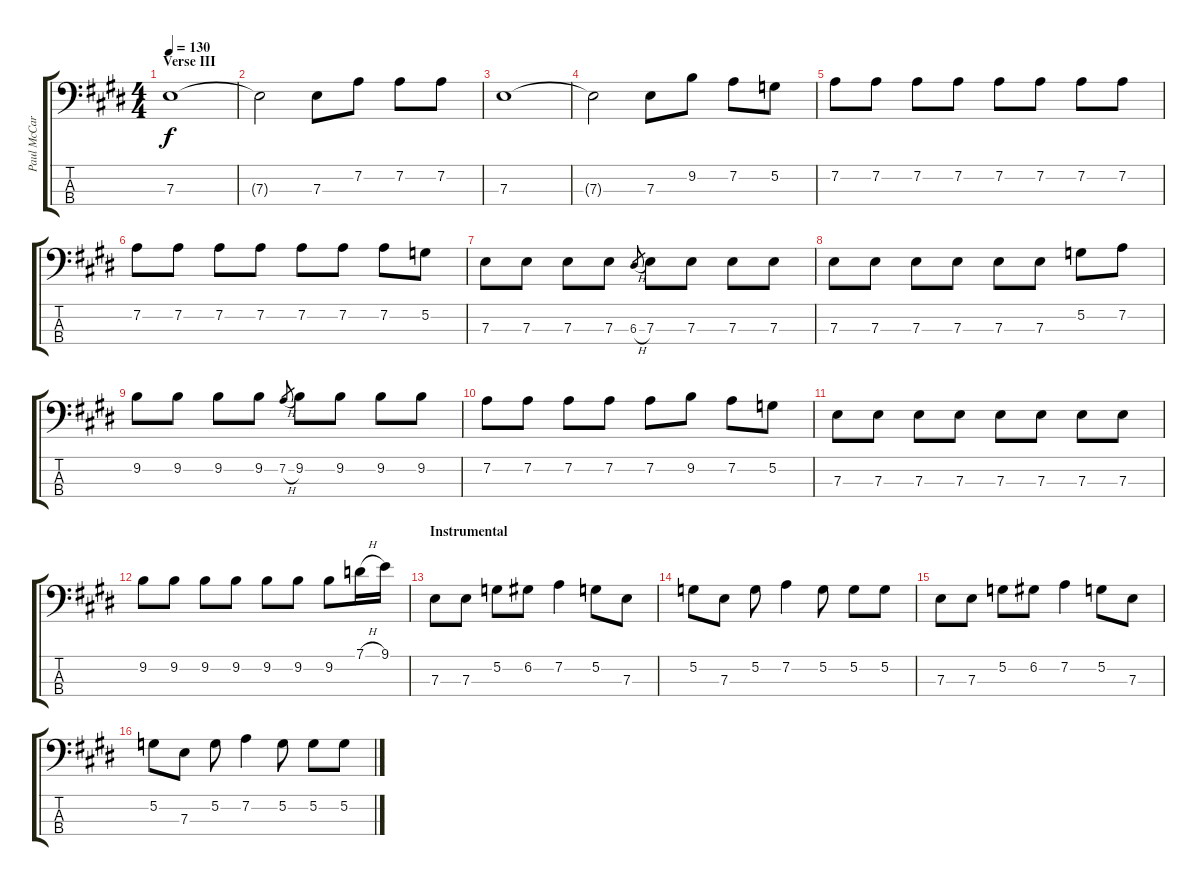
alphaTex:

\track ("Paul McCartney Bass" "Paul McCar") {instrument electricbassfinger}
\staff {score tabs}
\tuning (G2 D2 A1 E1) {hide}
\ts (4 4)
\section ("" "Verse III")
\tempo 130
\clef f4
\ks e
7.3.1{dy f} |
7.3{t}.2 7.3.8 7.2.8 7.2.8 7.2.8 |
7.3.1 |
7.3{t}.2 7.3.8 9.2.8 7.2.8 5.2.8 |
7.2.8 7.2.8 7.2.8 7.2.8 7.2.8 7.2.8 7.2.8 7.2.8 |
7.2.8 7.2.8 7.2.8 7.2.8 7.2.8 7.2.8 7.2.8 5.2.8 |
7.3.8 7.3.8 7.3.8 7.3.8 6.3{h}.8{gr} 7.3.8 7.3.8 7.3.8 7.3.8 |
7.3.8 7.3.8 7.3.8 7.3.8 7.3.8 7.3.8 5.2.8 7.2.8 |
9.2.8 9.2.8 9.2.8 9.2.8 7.2{h}.8{gr} 9.2.8 9.2.8 9.2.8 9.2.8 |
7.2.8 7.2.8 7.2.8 7.2.8 7.2.8 9.2.8 7.2.8 5.2.8 |
7.3.8 7.3.8 7.3.8 7.3.8 7.3.8 7.3.8 7.3.8 7.3.8 |
9.2.8 9.2.8 9.2.8 9.2.8 9.2.8 9.2.8 9.2.8 7.1{h}.16 9.1.16 |
\section ("" "Instrumental")
7.3.8 7.3.8 5.2.8 6.2.8 7.2.4 5.2.8 7.3.8 |
5.2.8 7.3.8 5.2.8 7.2.4 5.2.8 5.2.8 5.2.8 |
7.3.8 7.3.8 5.2.8 6.2.8 7.2.4 5.2.8 7.3.8 |
5.2.8 7.3.8 5.2.8 7.2.4 5.2.8 5.2.8 5.2.8
